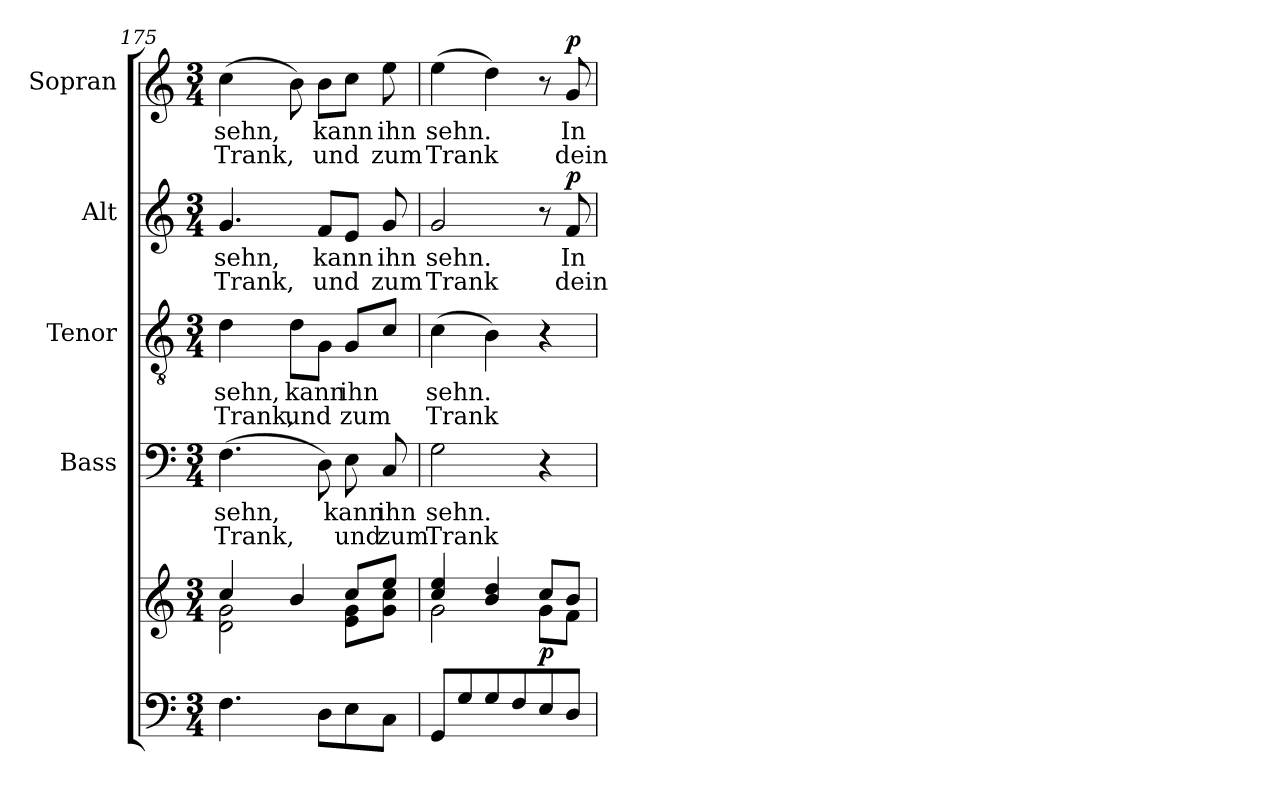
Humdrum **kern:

**kern	**kern	**dynam	**kern	**text	**text	**kern	**text	**text	**kern	**text	**text	**dynam	**kern	**text	**text	**dynam
*part5	*part5	*part5	*part4	*part4	*part4	*part3	*part3	*part3	*part2	*part2	*part2	*part2	*part1	*part1	*part1	*part1
*staff6	*staff5	*staff5/6	*staff4	*staff4	*staff4	*staff3	*staff3	*staff3	*staff2	*staff2	*staff2	*staff2	*staff1	*staff1	*staff1	*staff1
*	*	*	*I"Bass	*	*	*I"Tenor	*	*	*I"Alt	*	*	*	*I"Sopran	*	*	*
*	*	*	*I'B.	*	*	*I'T.	*	*	*I'A.	*	*	*	*I'S.	*	*	*
*clefF4	*clefG2	*	*clefF4	*	*	*clefGv2	*	*	*clefG2	*	*	*	*clefG2	*	*	*
*k[]	*k[]	*	*k[]	*	*	*k[]	*	*	*k[]	*	*	*	*k[]	*	*	*
*C:	*C:	*	*C:	*	*	*C:	*	*	*C:	*	*	*	*C:	*	*	*
*M3/4	*M3/4	*	*M3/4	*	*	*M3/4	*	*	*M3/4	*	*	*	*M3/4	*	*	*
=175	=175	=175	=175	=175	=175	=175	=175	=175	=175	=175	=175	=175	=175	=175	=175	=175
*	*^	*	*	*	*	*	*	*	*	*	*	*	*	*	*	*
!	!	!	!	!	!LO:LY:b	!LO:LY:b	!	!LO:LY:b	!LO:LY:b	!	!LO:LY:b	!LO:LY:b	!	!	!LO:LY:b	!LO:LY:b	!
4.F\	4cc/	2d\ 2g\	.	(>4.F\	sehn,	Trank,	4d\	sehn,	Trank,	4.g/	sehn,	Trank,	.	(>4cc\	sehn,	Trank,	.
!	!	!	!	!	!	!	!	!LO:LY:b	!LO:LY:b	!	!	!	!	!	!	!	!
.	4b/	.	.	.	.	.	8d\L	kann	und	.	.	.	.	8b\)	.	.	.
!	!	!	!	!	!	!	!	!	!	!	!LO:LY:b	!LO:LY:b	!	!	!LO:LY:b	!LO:LY:b	!
8D\L	.	.	.	8D\)	.	.	8G\J	.	.	8f/L	kann	und	.	8b\L	kann	und	.
!	!	!	!	!	!LO:LY:b	!LO:LY:b	!	!LO:LY:b	!LO:LY:b	!	!	!	!	!	!	!	!
8E\	8cc/L	8e\ 8g\L	.	8E\	kann	und	8G/L	ihn	zum	8e/J	.	.	.	8cc\J	.	.	.
!	!	!	!	!	!LO:LY:b	!LO:LY:b	!	!	!	!	!LO:LY:b	!LO:LY:b	!	!	!LO:LY:b	!LO:LY:b	!
8C\J	8ee/J	8g\ 8cc\J	.	8C/	ihn	zum	8c/J	.	.	8g/	ihn	zum	.	8ee\	ihn	zum	.
=176	=176	=176	=176	=176	=176	=176	=176	=176	=176	=176	=176	=176	=176	=176	=176	=176	=176
!	!	!	!	!	!LO:LY:b	!LO:LY:b	!	!LO:LY:b	!LO:LY:b	!	!LO:LY:b	!LO:LY:b	!	!	!LO:LY:b	!LO:LY:b	!
8GG/L	4cc/ 4ee/	2g\	.	2G\	sehn.	Trank	(>4c\	sehn.	Trank	2g/	sehn.	Trank	.	(>4ee\	sehn.	Trank	.
8G/	.	.	.	.	.	.	.	.	.	.	.	.	.	.	.	.	.
8G/	4b/ 4dd/	.	.	.	.	.	4B\)	.	.	.	.	.	.	4dd\)	.	.	.
8F/	.	.	.	.	.	.	.	.	.	.	.	.	.	.	.	.	.
!	!	!	!LO:DY:b	!	!	!	!	!	!	!	!	!	!	!	!	!	!
8E/	8cc/L	8g\L	p	4r	.	.	4r	.	.	8r	.	.	.	8r	.	.	.
!	!	!	!	!	!	!	!	!	!	!	!LO:LY:b	!LO:LY:b	!LO:DY:a	!	!LO:LY:b	!LO:LY:b	!LO:DY:a
8D/J	8b/J	8f\J	.	.	.	.	.	.	.	8f/	In	dein	p	8g/	In	dein	p
*	*v	*v	*	*	*	*	*	*	*	*	*	*	*	*	*	*	*
=	=	=	=	=	=	=	=	=	=	=	=	=	=	=	=	=
*-	*-	*-	*-	*-	*-	*-	*-	*-	*-	*-	*-	*-	*-	*-	*-	*-
